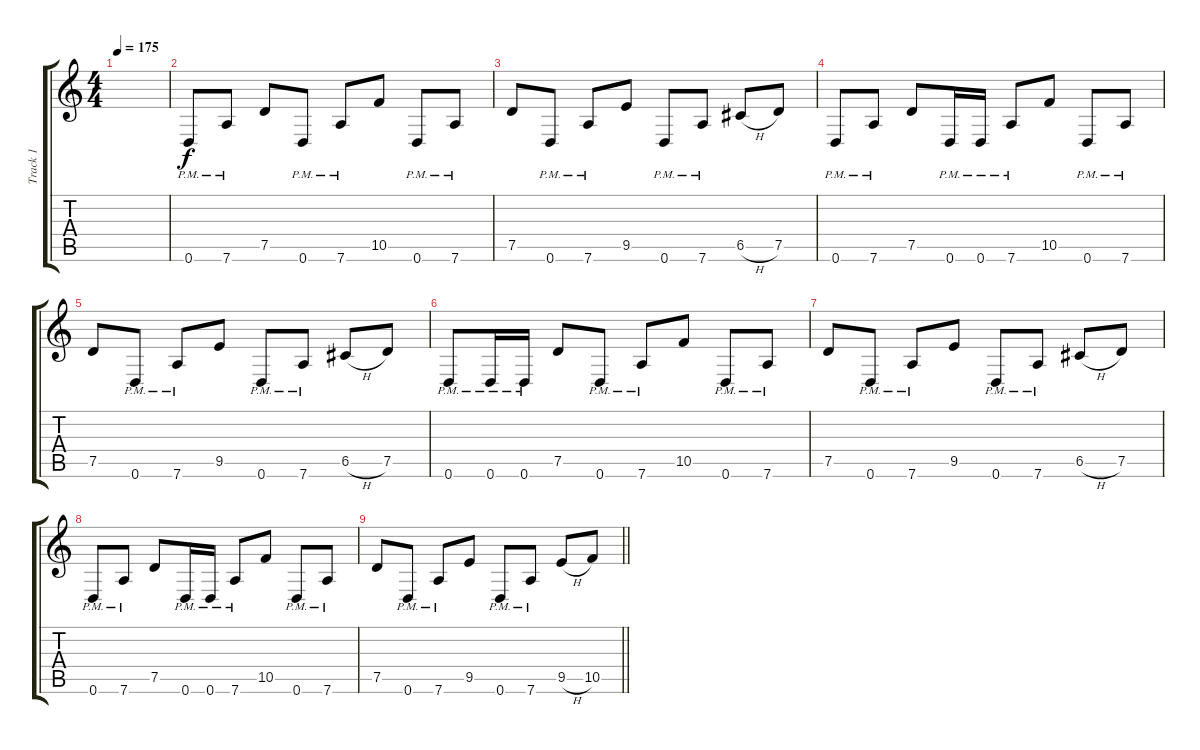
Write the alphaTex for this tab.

\track ("Track 1" "Track 1") {instrument distortionguitar}
\staff {score tabs}
\tuning (D4 A3 F3 C3 G2 D2) {hide}
\ts (4 4)
\tempo 175
\clef g2
\ks c
|
0.6{pm}.8 7.6{pm}.8 7.5.8 0.6{pm}.8 7.6{pm}.8 10.5.8 0.6{pm}.8 7.6{pm}.8 |
7.5.8 0.6{pm}.8 7.6{pm}.8 9.5.8 0.6{pm}.8 7.6{pm}.8 6.5{h}.8 7.5.8 |
0.6{pm}.8 7.6{pm}.8 7.5.8 0.6{pm}.16 0.6{pm}.16 7.6{pm}.8 10.5.8 0.6{pm}.8 7.6{pm}.8 |
7.5.8 0.6{pm}.8 7.6{pm}.8 9.5.8 0.6{pm}.8 7.6{pm}.8 6.5{h}.8 7.5.8 |
0.6{pm}.8 0.6{pm}.16 0.6{pm}.16 7.5.8 0.6{pm}.8 7.6{pm}.8 10.5.8 0.6{pm}.8 7.6{pm}.8 |
7.5.8 0.6{pm}.8 7.6{pm}.8 9.5.8 0.6{pm}.8 7.6{pm}.8 6.5{h}.8 7.5.8 |
0.6{pm}.8 7.6{pm}.8 7.5.8 0.6{pm}.16 0.6{pm}.16 7.6{pm}.8 10.5.8 0.6{pm}.8 7.6{pm}.8 |
\barLineRight lightlight
7.5.8 0.6{pm}.8 7.6{pm}.8 9.5.8 0.6{pm}.8 7.6{pm}.8 9.5{h}.8 10.5.8
